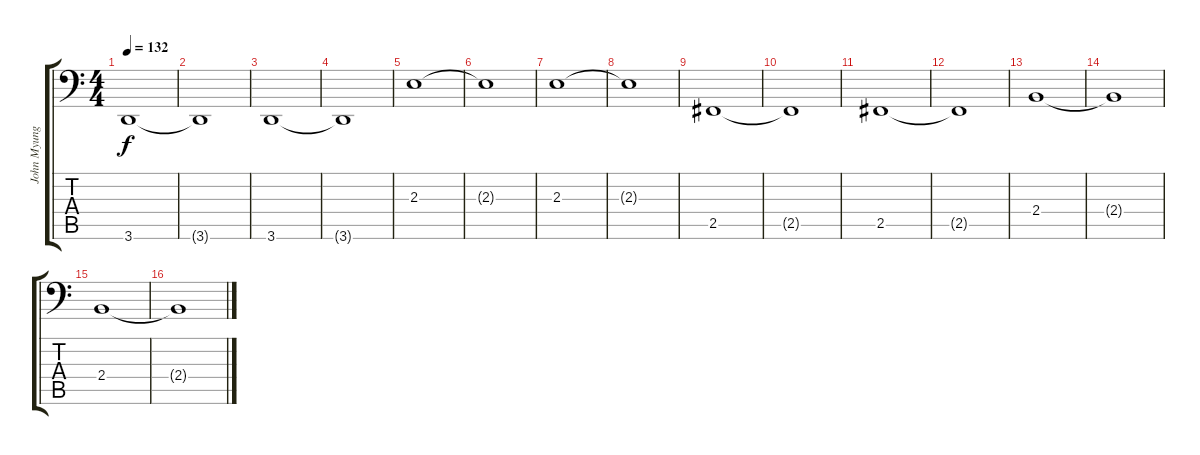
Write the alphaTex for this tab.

\track ("John Myung" "John Myung") {instrument electricbassfinger}
\staff {score tabs}
\tuning (C3 G2 D2 A1 E1 B0) {hide}
\ts (4 4)
\tempo 132
\clef f4
\ks c
3.6.1{dy f} |
3.6{t}.1 |
3.6.1 |
3.6{t}.1 |
2.3.1 |
2.3{t}.1 |
2.3.1 |
2.3{t}.1 |
2.5.1 |
2.5{t}.1 |
2.5.1 |
2.5{t}.1 |
2.4.1 |
2.4{t}.1 |
2.4.1 |
2.4{t}.1
